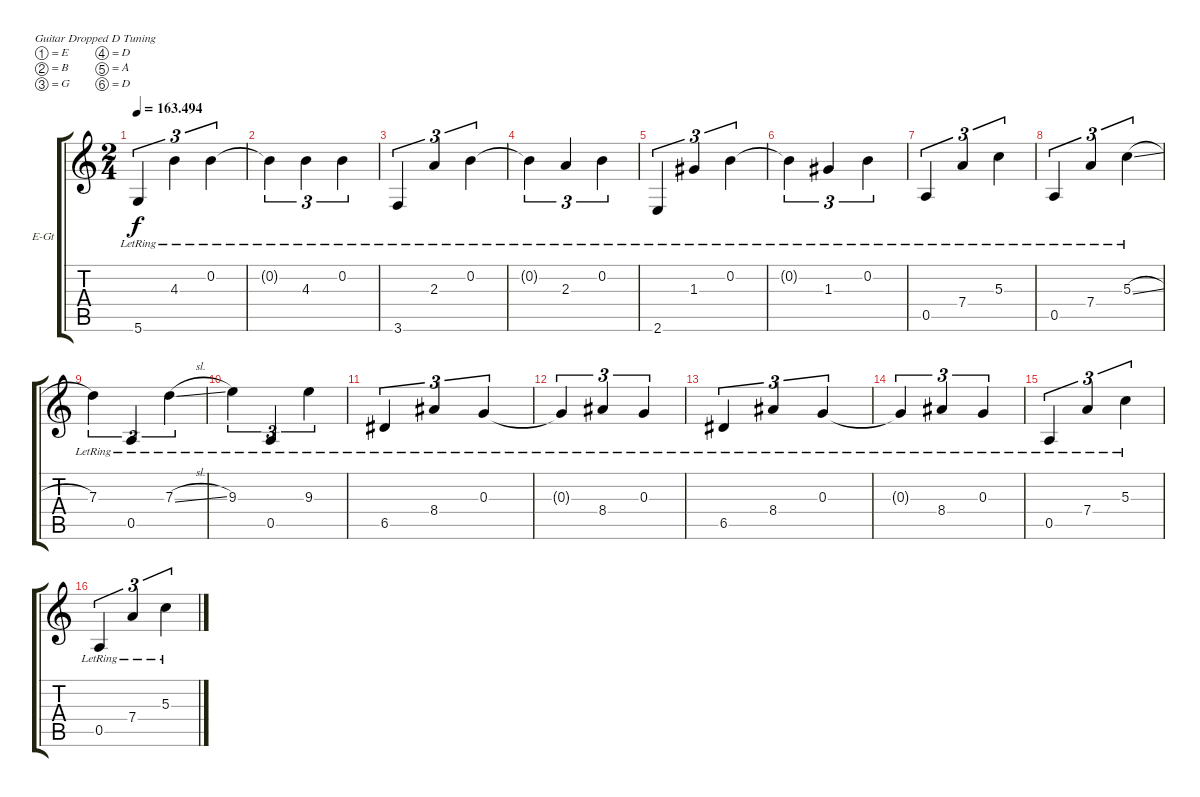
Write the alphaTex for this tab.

\defaultSystemsLayout 4
\bracketExtendMode groupsimilarinstruments
\firstSystemTrackNameOrientation horizontal
\otherSystemsTrackNameOrientation horizontal
\track ("Clean Rythem" "E-Gt") {instrument electricguitarclean}
\staff {score tabs}
\tuning (E4 B3 G3 D3 A2 D2)
\ts (2 4)
\tempo
163.494
\accidentals auto
\clef g2
\ottava regular
\simile none
\ks c
5.6{lr}.4{tu (3 2) dy f} 4.3{lr}.4{tu (3 2)} 0.2{lr}.4{tu (3 2)} |
0.2{lr t}.4{tu (3 2)} 4.3{lr}.4{tu (3 2)} 0.2{lr}.4{tu (3 2)} |
3.6{lr}.4{tu (3 2)} 2.3{lr}.4{tu (3 2)} 0.2{lr}.4{tu (3 2)} |
0.2{lr t}.4{tu (3 2)} 2.3{lr}.4{tu (3 2)} 0.2{lr}.4{tu (3 2)} |
2.6{lr}.4{tu (3 2)} 1.3{lr}.4{tu (3 2)} 0.2{lr}.4{tu (3 2)} |
0.2{lr t}.4{tu (3 2)} 1.3{lr}.4{tu (3 2)} 0.2{lr}.4{tu (3 2)} |
0.5{lr}.4{tu (3 2)} 7.4{lr}.4{tu (3 2)} 5.3{lr}.4{tu (3 2)} |
0.5{lr}.4{tu (3 2)} 7.4{lr}.4{tu (3 2)} 5.3{sl lr}.4{tu (3 2)} |
7.3{lr}.4{tu (3 2)} 0.5{lr}.4{tu (3 2)} 7.3{sl lr}.4{tu (3 2)} |
9.3{lr}.4{tu (3 2)} 0.5{lr}.4{tu (3 2)} 9.3{lr}.4{tu (3 2)} |
6.5{lr}.4{tu (3 2)} 8.4{lr}.4{tu (3 2)} 0.3{lr}.4{tu (3 2)} |
0.3{lr t}.4{tu (3 2)} 8.4{lr}.4{tu (3 2)} 0.3{lr}.4{tu (3 2)} |
6.5{lr}.4{tu (3 2)} 8.4{lr}.4{tu (3 2)} 0.3{lr}.4{tu (3 2)} |
0.3{lr t}.4{tu (3 2)} 8.4{lr}.4{tu (3 2)} 0.3{lr}.4{tu (3 2)} |
0.5{lr}.4{tu (3 2)} 7.4{lr}.4{tu (3 2)} 5.3{lr}.4{tu (3 2)} |
0.5{lr}.4{tu (3 2)} 7.4{lr}.4{tu (3 2)} 5.3{sl lr}.4{tu (3 2)}
